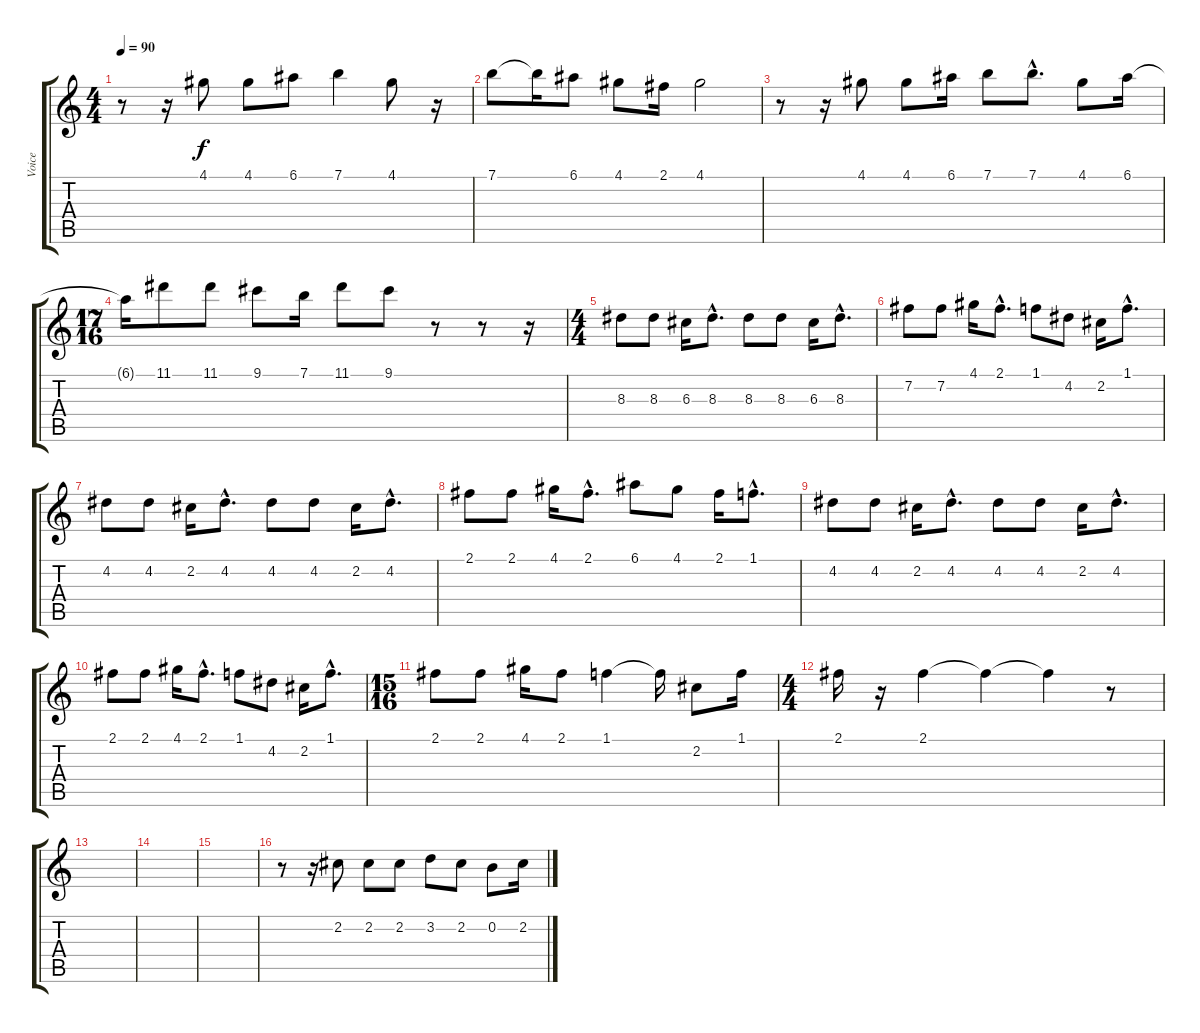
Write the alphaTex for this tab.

\track ("Voice" "Voice") {instrument acousticguitarnylon}
\staff {score tabs}
\tuning (E4 B3 G3 D3 A2 E2) {hide}
\ts (4 4)
\tempo 90
\clef g2
\ks c
r.8{dy f} r.16 4.1.8 4.1.8 6.1.8 7.1.4 4.1.8 r.16 |
7.1.8 7.1{t}.16 6.1.8 4.1.8 2.1.16 4.1.2 |
r.8 r.16 4.1.8 4.1.8 6.1.16 7.1.8 7.1{hac}.8{d} 4.1.8 6.1.16 |
\ts (17 16)
6.1{t}.16 11.1.8 11.1.8 9.1.8 7.1.16 11.1.8 9.1.8 r.8 r.8 r.16 |
\ts (4 4)
8.3.8 8.3.8 6.3.16 8.3{hac}.8{d} 8.3.8 8.3.8 6.3.16 8.3{hac}.8{d} |
7.2.8 7.2.8 4.1.16 2.1{hac}.8{d} 1.1.8 4.2.8 2.2.16 1.1{hac}.8{d} |
4.2.8 4.2.8 2.2.16 4.2{hac}.8{d} 4.2.8 4.2.8 2.2.16 4.2{hac}.8{d} |
2.1.8 2.1.8 4.1.16 2.1{hac}.8{d} 6.1.8 4.1.8 2.1.16 1.1{hac}.8{d} |
4.2.8 4.2.8 2.2.16 4.2{hac}.8{d} 4.2.8 4.2.8 2.2.16 4.2{hac}.8{d} |
2.1.8 2.1.8 4.1.16 2.1{hac}.8{d} 1.1.8 4.2.8 2.2.16 1.1{hac}.8{d} |
\ts (15 16)
2.1.8 2.1.8 4.1.16 2.1.8 1.1.4 1.1{t}.16 2.2.8 1.1.16 |
\ts (4 4)
2.1.16 r.16 2.1.4 2.1{t}.4 2.1{t}.4 r.8 |
|
|
|
r.8 r.16 2.2.8 2.2.8 2.2.8 3.2.8 2.2.8 0.2.8 2.2.16
